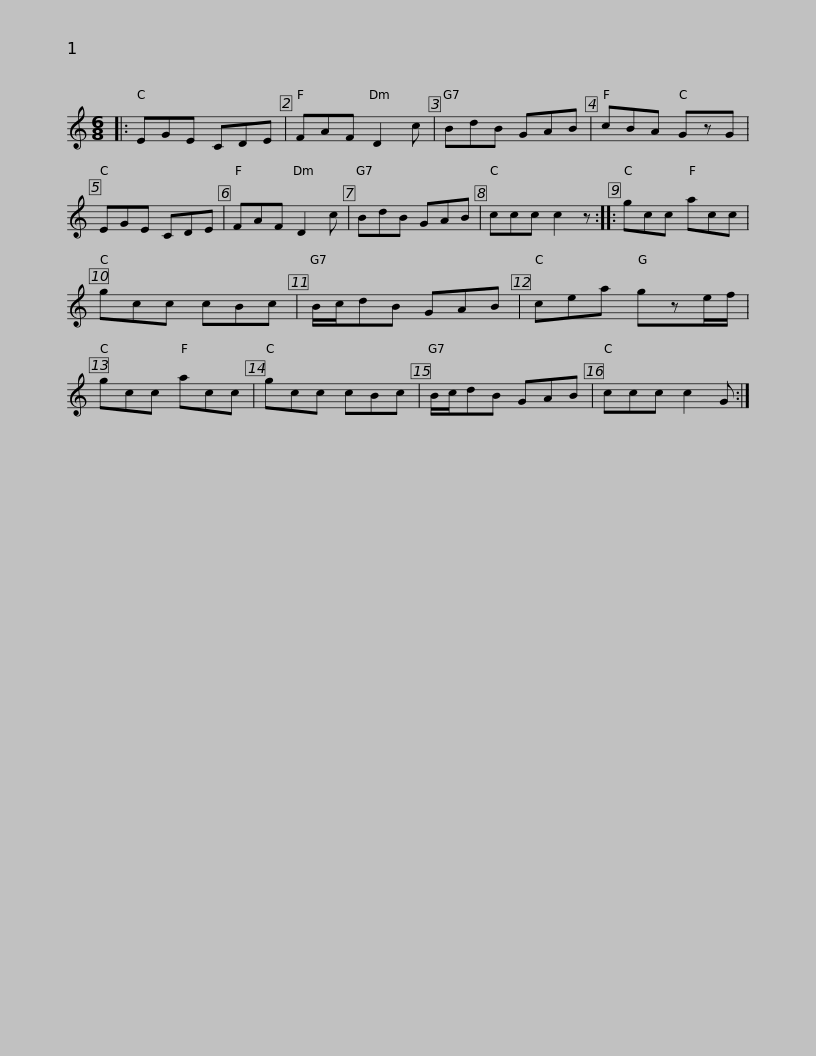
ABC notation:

X:1
L:1/8
M:6/8
I:linebreak $
K:C
V:1 treble
V:1
|: EGE CDE | FAF D2 c | BdB GAB | cBA GzG | EGE CDE | %5
 FAF D2 c | BdB GAB |$ ccc c2 z :: gcc acc | gcc cBc | %10
 B/c/dB GAB | cea gze/f/ | gcc acc | gcc cBc |$ B/c/dB GAB | %15
 ccc c2 G :| %16
